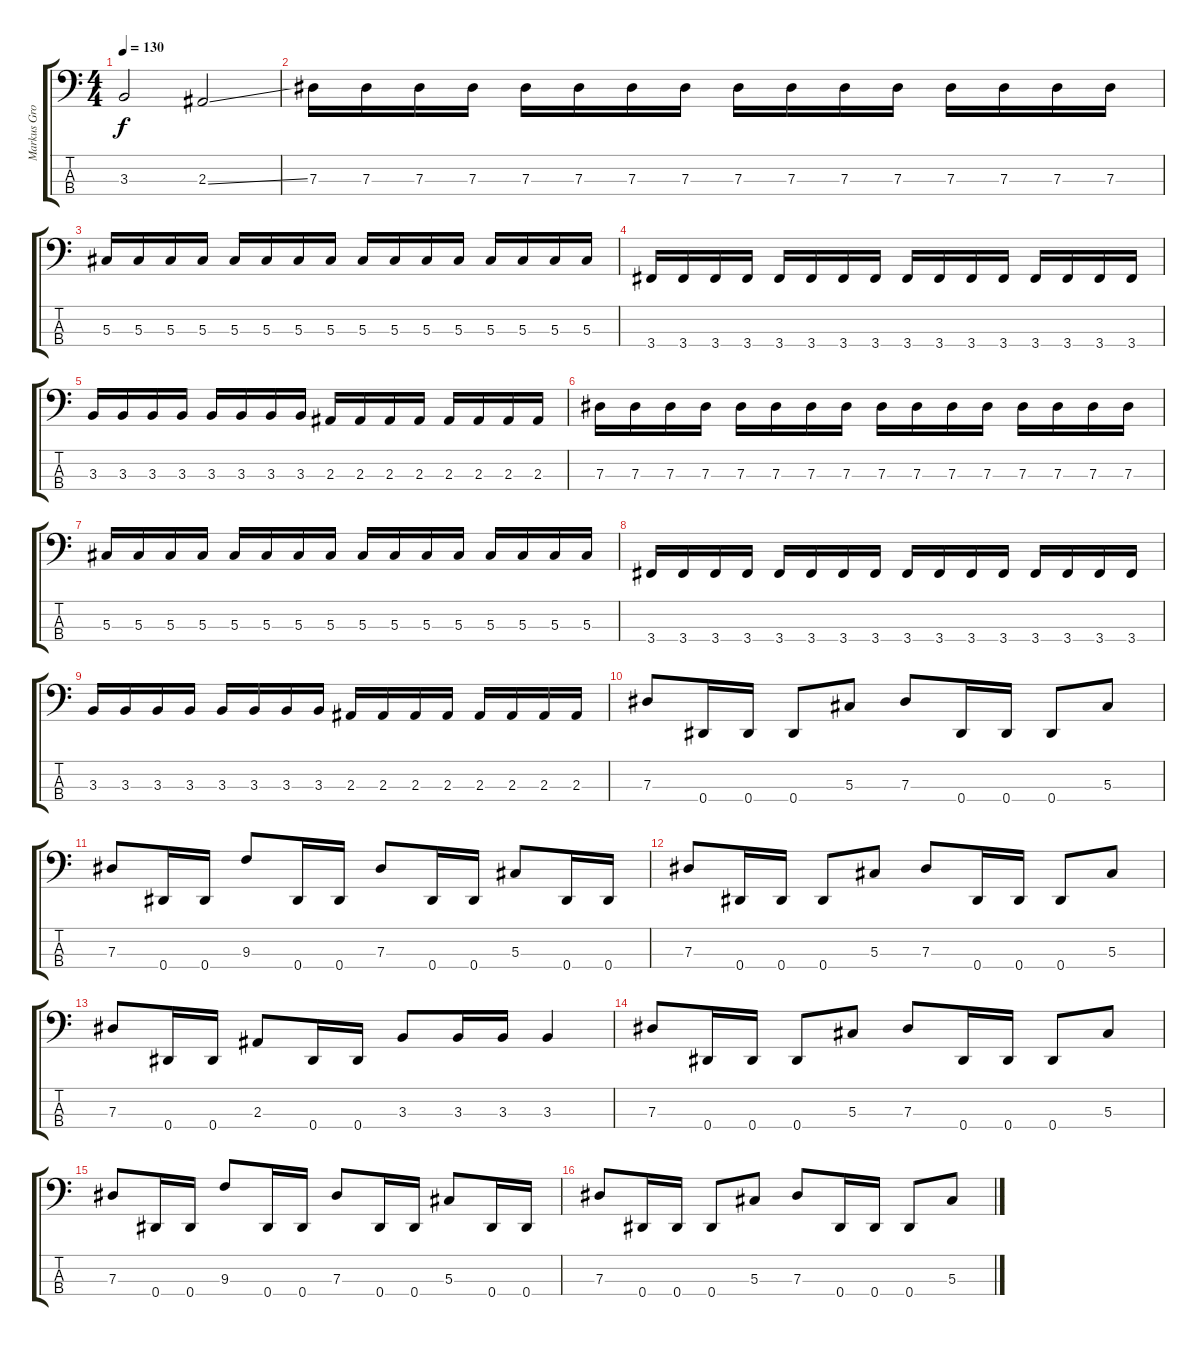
\track ("Markus Grosskopf" "Markus Gro") {instrument electricbassfinger}
\staff {score tabs}
\tuning (Gb2 Db2 Ab1 Eb1) {hide}
\ts (4 4)
\tempo 130
\clef f4
\ks c
3.3.2{dy f} 2.3{ss}.2 |
7.3.16 7.3.16 7.3.16 7.3.16 7.3.16 7.3.16 7.3.16 7.3.16 7.3.16 7.3.16 7.3.16 7.3.16 7.3.16 7.3.16 7.3.16 7.3.16 |
5.3.16 5.3.16 5.3.16 5.3.16 5.3.16 5.3.16 5.3.16 5.3.16 5.3.16 5.3.16 5.3.16 5.3.16 5.3.16 5.3.16 5.3.16 5.3.16 |
3.4.16 3.4.16 3.4.16 3.4.16 3.4.16 3.4.16 3.4.16 3.4.16 3.4.16 3.4.16 3.4.16 3.4.16 3.4.16 3.4.16 3.4.16 3.4.16 |
3.3.16 3.3.16 3.3.16 3.3.16 3.3.16 3.3.16 3.3.16 3.3.16 2.3.16 2.3.16 2.3.16 2.3.16 2.3.16 2.3.16 2.3.16 2.3.16 |
7.3.16 7.3.16 7.3.16 7.3.16 7.3.16 7.3.16 7.3.16 7.3.16 7.3.16 7.3.16 7.3.16 7.3.16 7.3.16 7.3.16 7.3.16 7.3.16 |
5.3.16 5.3.16 5.3.16 5.3.16 5.3.16 5.3.16 5.3.16 5.3.16 5.3.16 5.3.16 5.3.16 5.3.16 5.3.16 5.3.16 5.3.16 5.3.16 |
3.4.16 3.4.16 3.4.16 3.4.16 3.4.16 3.4.16 3.4.16 3.4.16 3.4.16 3.4.16 3.4.16 3.4.16 3.4.16 3.4.16 3.4.16 3.4.16 |
3.3.16 3.3.16 3.3.16 3.3.16 3.3.16 3.3.16 3.3.16 3.3.16 2.3.16 2.3.16 2.3.16 2.3.16 2.3.16 2.3.16 2.3.16 2.3.16 |
7.3.8 0.4.16 0.4.16 0.4.8 5.3.8 7.3.8 0.4.16 0.4.16 0.4.8 5.3.8 |
7.3.8 0.4.16 0.4.16 9.3.8 0.4.16 0.4.16 7.3.8 0.4.16 0.4.16 5.3.8 0.4.16 0.4.16 |
7.3.8 0.4.16 0.4.16 0.4.8 5.3.8 7.3.8 0.4.16 0.4.16 0.4.8 5.3.8 |
7.3.8 0.4.16 0.4.16 2.3.8 0.4.16 0.4.16 3.3.8 3.3.16 3.3.16 3.3.4 |
7.3.8 0.4.16 0.4.16 0.4.8 5.3.8 7.3.8 0.4.16 0.4.16 0.4.8 5.3.8 |
7.3.8 0.4.16 0.4.16 9.3.8 0.4.16 0.4.16 7.3.8 0.4.16 0.4.16 5.3.8 0.4.16 0.4.16 |
7.3.8 0.4.16 0.4.16 0.4.8 5.3.8 7.3.8 0.4.16 0.4.16 0.4.8 5.3.8
